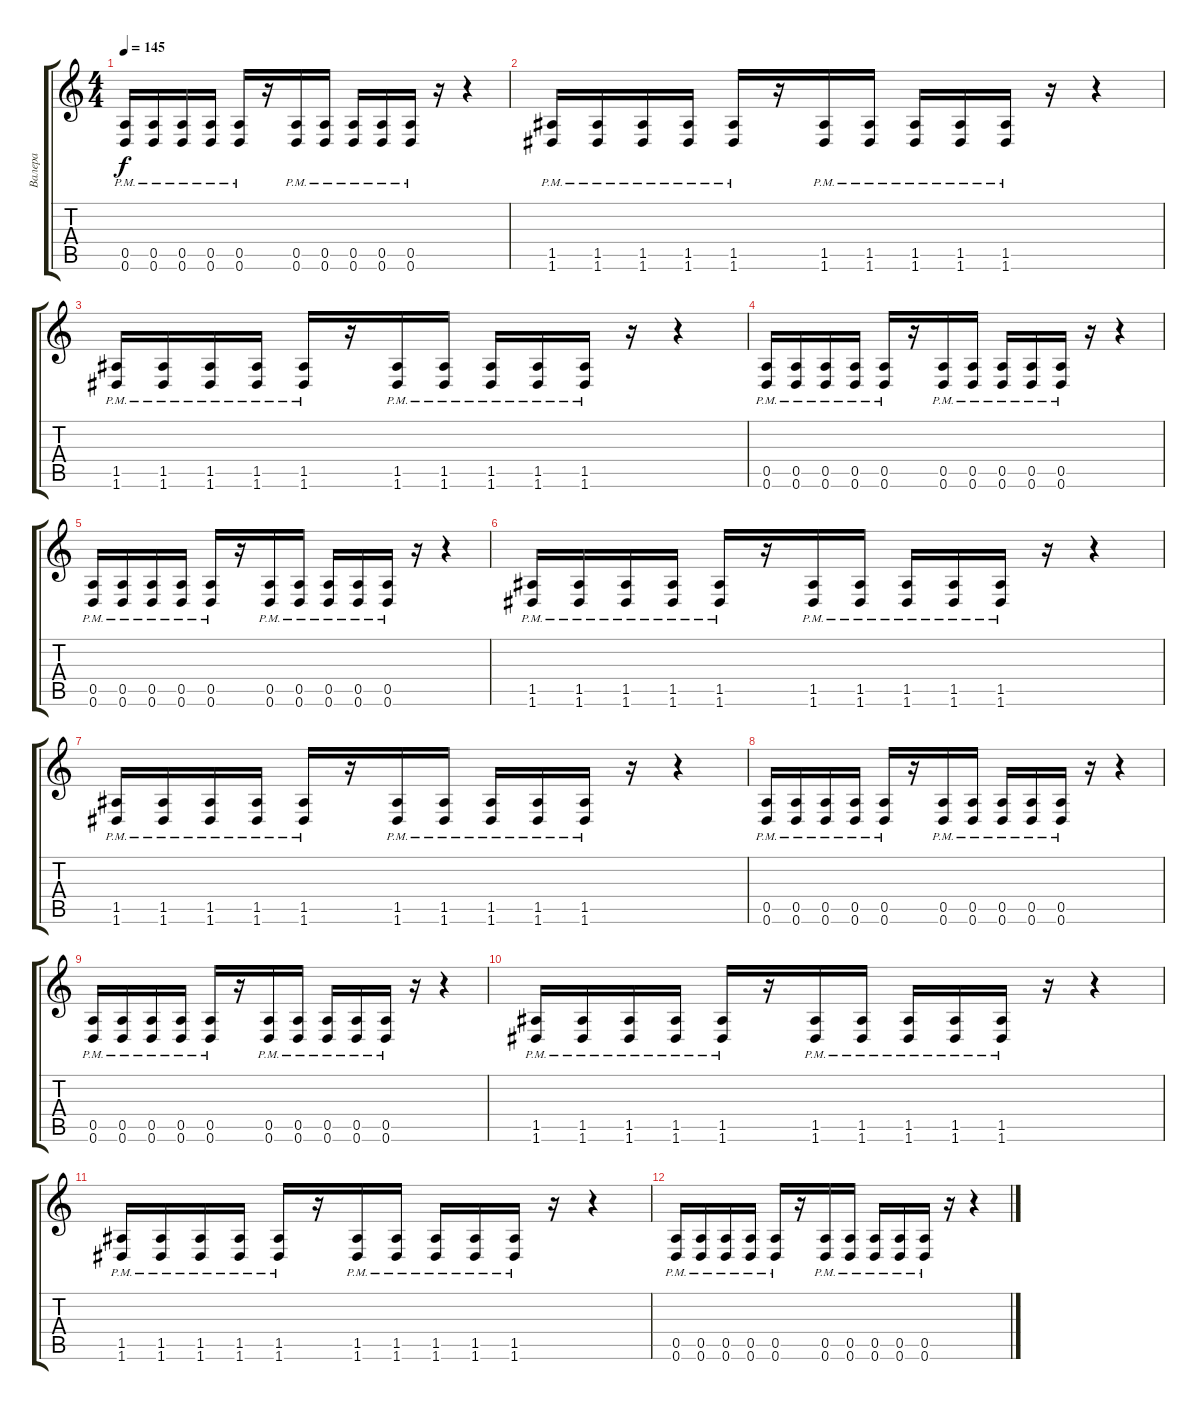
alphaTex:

\track ("Валера" "Валера") {instrument overdrivenguitar}
\staff {score tabs}
\tuning (E4 B3 G3 D3 A2 D2) {hide}
\ts (4 4)
\tempo 145
\clef g2
\ks c
(0.5{pm} 0.6{pm}).16{dy f} (0.5{pm} 0.6{pm}).16 (0.5{pm} 0.6{pm}).16 (0.5{pm} 0.6{pm}).16 (0.5{pm} 0.6{pm}).16 r.16 (0.5{pm} 0.6{pm}).16 (0.5{pm} 0.6{pm}).16 (0.5{pm} 0.6{pm}).16 (0.5{pm} 0.6{pm}).16 (0.5{pm} 0.6{pm}).16 r.16 r.4 |
(1.5{pm} 1.6{pm}).16 (1.5{pm} 1.6{pm}).16 (1.5{pm} 1.6{pm}).16 (1.5{pm} 1.6{pm}).16 (1.5{pm} 1.6{pm}).16 r.16 (1.5{pm} 1.6{pm}).16 (1.5{pm} 1.6{pm}).16 (1.5{pm} 1.6{pm}).16 (1.5{pm} 1.6{pm}).16 (1.5{pm} 1.6{pm}).16 r.16 r.4 |
(1.5{pm} 1.6{pm}).16 (1.5{pm} 1.6{pm}).16 (1.5{pm} 1.6{pm}).16 (1.5{pm} 1.6{pm}).16 (1.5{pm} 1.6{pm}).16 r.16 (1.5{pm} 1.6{pm}).16 (1.5{pm} 1.6{pm}).16 (1.5{pm} 1.6{pm}).16 (1.5{pm} 1.6{pm}).16 (1.5{pm} 1.6{pm}).16 r.16 r.4 |
(0.5{pm} 0.6{pm}).16 (0.5{pm} 0.6{pm}).16 (0.5{pm} 0.6{pm}).16 (0.5{pm} 0.6{pm}).16 (0.5{pm} 0.6{pm}).16 r.16 (0.5{pm} 0.6{pm}).16 (0.5{pm} 0.6{pm}).16 (0.5{pm} 0.6{pm}).16 (0.5{pm} 0.6{pm}).16 (0.5{pm} 0.6{pm}).16 r.16 r.4 |
(0.5{pm} 0.6{pm}).16 (0.5{pm} 0.6{pm}).16 (0.5{pm} 0.6{pm}).16 (0.5{pm} 0.6{pm}).16 (0.5{pm} 0.6{pm}).16 r.16 (0.5{pm} 0.6{pm}).16 (0.5{pm} 0.6{pm}).16 (0.5{pm} 0.6{pm}).16 (0.5{pm} 0.6{pm}).16 (0.5{pm} 0.6{pm}).16 r.16 r.4 |
(1.5{pm} 1.6{pm}).16 (1.5{pm} 1.6{pm}).16 (1.5{pm} 1.6{pm}).16 (1.5{pm} 1.6{pm}).16 (1.5{pm} 1.6{pm}).16 r.16 (1.5{pm} 1.6{pm}).16 (1.5{pm} 1.6{pm}).16 (1.5{pm} 1.6{pm}).16 (1.5{pm} 1.6{pm}).16 (1.5{pm} 1.6{pm}).16 r.16 r.4 |
(1.5{pm} 1.6{pm}).16 (1.5{pm} 1.6{pm}).16 (1.5{pm} 1.6{pm}).16 (1.5{pm} 1.6{pm}).16 (1.5{pm} 1.6{pm}).16 r.16 (1.5{pm} 1.6{pm}).16 (1.5{pm} 1.6{pm}).16 (1.5{pm} 1.6{pm}).16 (1.5{pm} 1.6{pm}).16 (1.5{pm} 1.6{pm}).16 r.16 r.4 |
(0.5{pm} 0.6{pm}).16 (0.5{pm} 0.6{pm}).16 (0.5{pm} 0.6{pm}).16 (0.5{pm} 0.6{pm}).16 (0.5{pm} 0.6{pm}).16 r.16 (0.5{pm} 0.6{pm}).16 (0.5{pm} 0.6{pm}).16 (0.5{pm} 0.6{pm}).16 (0.5{pm} 0.6{pm}).16 (0.5{pm} 0.6{pm}).16 r.16 r.4 |
(0.5{pm} 0.6{pm}).16 (0.5{pm} 0.6{pm}).16 (0.5{pm} 0.6{pm}).16 (0.5{pm} 0.6{pm}).16 (0.5{pm} 0.6{pm}).16 r.16 (0.5{pm} 0.6{pm}).16 (0.5{pm} 0.6{pm}).16 (0.5{pm} 0.6{pm}).16 (0.5{pm} 0.6{pm}).16 (0.5{pm} 0.6{pm}).16 r.16 r.4 |
(1.5{pm} 1.6{pm}).16 (1.5{pm} 1.6{pm}).16 (1.5{pm} 1.6{pm}).16 (1.5{pm} 1.6{pm}).16 (1.5{pm} 1.6{pm}).16 r.16 (1.5{pm} 1.6{pm}).16 (1.5{pm} 1.6{pm}).16 (1.5{pm} 1.6{pm}).16 (1.5{pm} 1.6{pm}).16 (1.5{pm} 1.6{pm}).16 r.16 r.4 |
(1.5{pm} 1.6{pm}).16 (1.5{pm} 1.6{pm}).16 (1.5{pm} 1.6{pm}).16 (1.5{pm} 1.6{pm}).16 (1.5{pm} 1.6{pm}).16 r.16 (1.5{pm} 1.6{pm}).16 (1.5{pm} 1.6{pm}).16 (1.5{pm} 1.6{pm}).16 (1.5{pm} 1.6{pm}).16 (1.5{pm} 1.6{pm}).16 r.16 r.4 |
(0.5{pm} 0.6{pm}).16 (0.5{pm} 0.6{pm}).16 (0.5{pm} 0.6{pm}).16 (0.5{pm} 0.6{pm}).16 (0.5{pm} 0.6{pm}).16 r.16 (0.5{pm} 0.6{pm}).16 (0.5{pm} 0.6{pm}).16 (0.5{pm} 0.6{pm}).16 (0.5{pm} 0.6{pm}).16 (0.5{pm} 0.6{pm}).16 r.16 r.4
